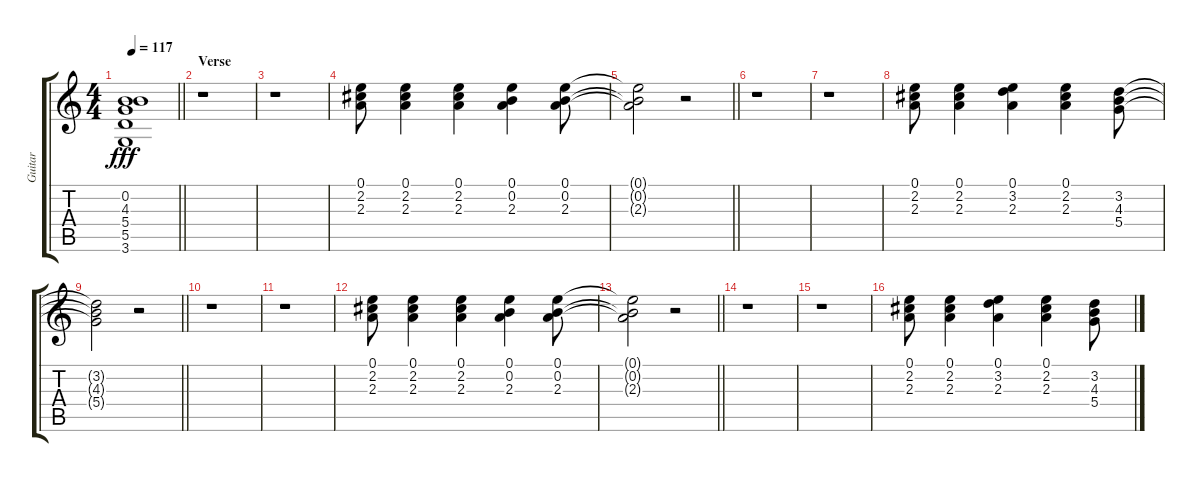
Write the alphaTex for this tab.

\track ("Guitar" "Guitar") {instrument distortionguitar}
\staff {score tabs}
\tuning (E4 B3 G3 D3 A2 E2) {hide}
\ts (4 4)
\tempo 117
\clef g2
\barLineRight lightlight
\ks c
(0.2{t} 4.3{t} 5.4{t} 5.5{t} 3.6{t}).1{dy fff} |
\section ("" "Verse")
r.1{volume 8 balance 4 instrument distortionguitar} |
r.1 |
(0.1 2.2 2.3).8 (0.1 2.2 2.3).4 (0.1 2.2 2.3).4 (0.1 0.2 2.3).4 (0.1 0.2 2.3).8 |
\barLineRight lightlight
(0.1{t} 0.2{t} 2.3{t}).2 r.2 |
r.1 |
r.1 |
(0.1 2.2 2.3).8 (0.1 2.2 2.3).4 (0.1 3.2 2.3).4 (0.1 2.2 2.3).4 (3.2 4.3 5.4).8 |
\barLineRight lightlight
(3.2{t} 4.3{t} 5.4{t}).2 r.2 |
r.1 |
r.1 |
(0.1 2.2 2.3).8 (0.1 2.2 2.3).4 (0.1 2.2 2.3).4 (0.1 0.2 2.3).4 (0.1 0.2 2.3).8 |
\barLineRight lightlight
(0.1{t} 0.2{t} 2.3{t}).2 r.2 |
r.1 |
r.1 |
(0.1 2.2 2.3).8 (0.1 2.2 2.3).4 (0.1 3.2 2.3).4 (0.1 2.2 2.3).4 (3.2 4.3 5.4).8
